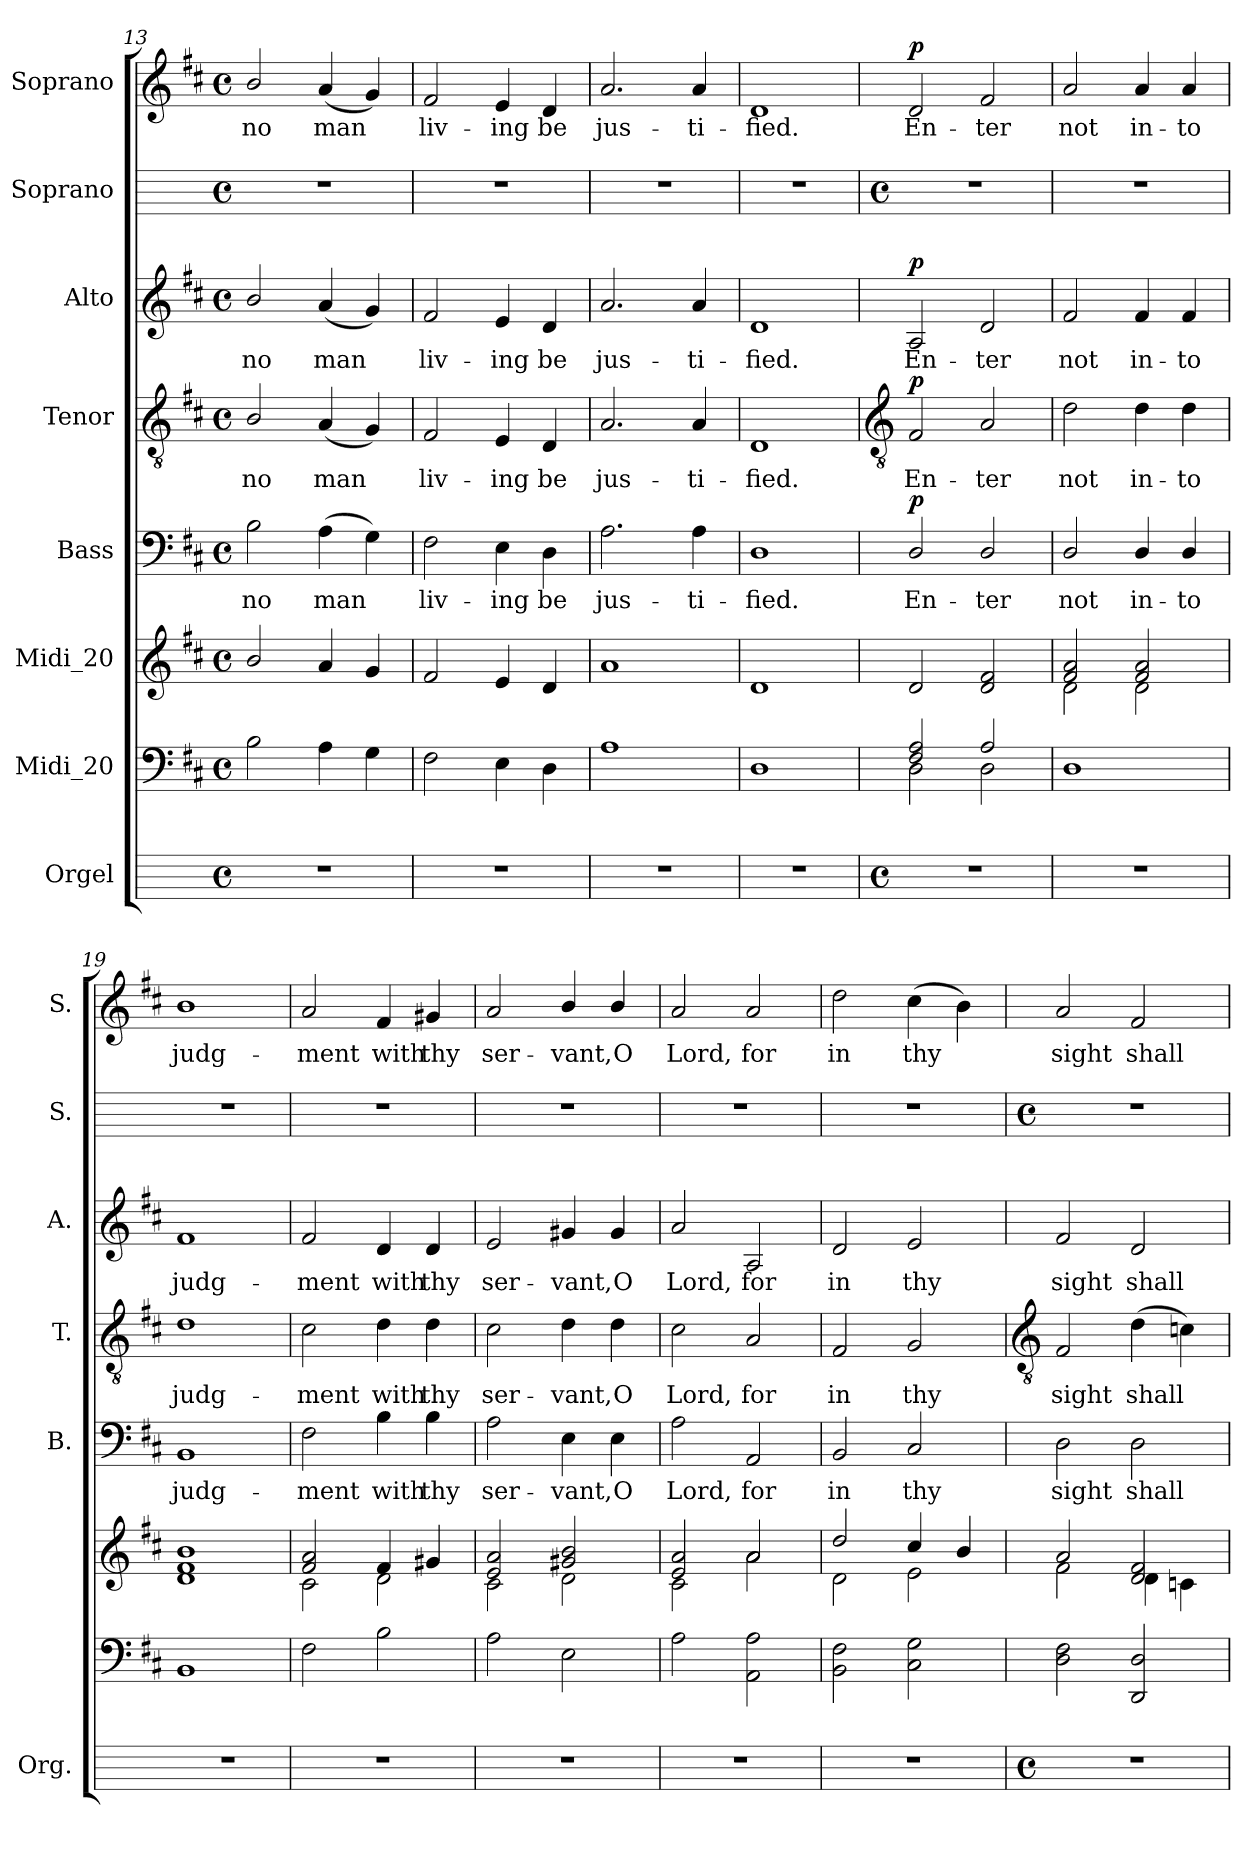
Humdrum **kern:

**kern	**kern	**kern	**kern	**text	**dynam	**kern	**text	**dynam	**kern	**text	**dynam	**kern	**kern	**text	**dynam
*part8	*part7	*part6	*part5	*part5	*part5	*part4	*part4	*part4	*part3	*part3	*part3	*part2	*part1	*part1	*part1
*staff8	*staff7	*staff6	*staff5	*staff5	*staff5	*staff4	*staff4	*staff4	*staff3	*staff3	*staff3	*staff2	*staff1	*staff1	*staff1
*I"Orgel	*I"Midi_20	*I"Midi_20	*I"Bass	*	*	*I"Tenor	*	*	*I"Alto	*	*	*I"Soprano	*I"Soprano	*	*
*I'Org.	*	*	*I'B.	*	*	*I'T.	*	*	*I'A.	*	*	*I'S.	*I'S.	*	*
*	*clefF4	*clefG2	*clefF4	*	*	*clefGv2	*	*	*clefG2	*	*	*	*clefG2	*	*
*	*k[f#c#]	*k[f#c#]	*k[f#c#]	*	*	*k[f#c#]	*	*	*k[f#c#]	*	*	*	*k[f#c#]	*	*
*	*D:	*D:	*D:	*	*	*D:	*	*	*D:	*	*	*	*D:	*	*
*M4/4	*M4/4	*M4/4	*M4/4	*	*	*M4/4	*	*	*M4/4	*	*	*M4/4	*M4/4	*	*
*met(c)	*met(c)	*met(c)	*met(c)	*	*	*met(c)	*	*	*met(c)	*	*	*met(c)	*met(c)	*	*
=13	=13	=13	=13	=13	=13	=13	=13	=13	=13	=13	=13	=13	=13	=13	=13
*	*^	*^	*	*	*	*	*	*	*	*	*	*	*	*	*
*	*	*^	*	*	*	*	*	*	*	*	*	*	*	*	*	*	*
!	!	!	!	!	!	!	!LO:LY:b	!	!	!LO:LY:b	!	!	!LO:LY:b	!	!	!	!LO:LY:b	!
1r	2B\	1ryy	1ryy	2b/	1ryy	2B\	no	.	2B/	no	.	2b/	no	.	1r	2b/	no	.
!	!	!	!	!	!	!	!LO:LY:b	!	!	!LO:LY:b	!	!	!LO:LY:b	!	!	!	!LO:LY:b	!
.	4A\	.	.	4a/	.	(>4A	man	.	(<4A	man	.	(<4a	man	.	.	(<4a	man	.
.	4G\	.	.	4g/	.	4G)	.	.	4G)	.	.	4g)	.	.	.	4g)	.	.
=14	=14	=14	=14	=14	=14	=14	=14	=14	=14	=14	=14	=14	=14	=14	=14	=14	=14	=14
!	!	!	!	!	!	!	!LO:LY:b	!	!	!LO:LY:b	!	!	!LO:LY:b	!	!	!	!LO:LY:b	!
1r	2F#\	1ryy	1ryy	2f#/	1ryy	2F#	liv-	.	2F#	liv-	.	2f#	liv-	.	1r	2f#	liv-	.
!	!	!	!	!	!	!	!LO:LY:b	!	!	!LO:LY:b	!	!	!LO:LY:b	!	!	!	!LO:LY:b	!
.	4E\	.	.	4e/	.	4E	-ing	.	4E	-ing	.	4e	-ing	.	.	4e	-ing	.
!	!	!	!	!	!	!	!LO:LY:b	!	!	!LO:LY:b	!	!	!LO:LY:b	!	!	!	!LO:LY:b	!
.	4D\	.	.	4d/	.	4D	be	.	4D	be	.	4d	be	.	.	4d	be	.
=15	=15	=15	=15	=15	=15	=15	=15	=15	=15	=15	=15	=15	=15	=15	=15	=15	=15	=15
!	!	!	!	!	!	!	!LO:LY:b	!	!	!LO:LY:b	!	!	!LO:LY:b	!	!	!	!LO:LY:b	!
1r	1A/	1ryy	1ryy	1a/	1ryy	2.A	jus-	.	2.A	jus-	.	2.a	jus-	.	1r	2.a	jus-	.
!	!	!	!	!	!	!	!LO:LY:b	!	!	!LO:LY:b	!	!	!LO:LY:b	!	!	!	!LO:LY:b	!
.	.	.	.	.	.	4A	-ti-	.	4A	-ti-	.	4a	-ti-	.	.	4a	-ti-	.
=16	=16	=16	=16	=16	=16	=16	=16	=16	=16	=16	=16	=16	=16	=16	=16	=16	=16	=16
!	!	!	!	!	!	!	!LO:LY:b	!	!	!LO:LY:b	!	!	!LO:LY:b	!	!	!	!LO:LY:b	!
1r	1D/	1ryy	1ryy	1d/	1ryy	1D	-fied.	.	1D	-fied.	.	1d	-fied.	.	1r	1d	-fied.	.
!!LO:LB:g=z
=17	=17	=17	=17	=17	=17	=17	=17	=17	=17	=17	=17	=17	=17	=17	=17	=17	=17	=17
*	*	*	*	*	*	*	*	*	*clefGv2	*	*	*	*	*	*	*	*	*
*M4/4	*	*	*	*	*	*	*	*	*	*	*	*	*	*	*M4/4	*	*	*
*met(c)	*	*	*	*	*	*	*	*	*	*	*	*	*	*	*met(c)	*	*	*
!	!	!	!	!	!	!	!LO:LY:b	!LO:DY:a	!	!LO:LY:b	!LO:DY:a	!	!LO:LY:b	!LO:DY:a	!	!	!LO:LY:b	!LO:DY:a
1r	2F#/ 2A/	2D\	1ryy	2d/	1ryy	2D/	En-	p	2F#	En-	p	2A	En-	p	1r	2d	En-	p
!	!	!	!	!	!	!	!LO:LY:b	!	!	!LO:LY:b	!	!	!LO:LY:b	!	!	!	!LO:LY:b	!
.	2A/	2D\	.	2d/ 2f#/	.	2D/	-ter	.	2A	-ter	.	2d	-ter	.	.	2f#	-ter	.
=18	=18	=18	=18	=18	=18	=18	=18	=18	=18	=18	=18	=18	=18	=18	=18	=18	=18	=18
!	!	!	!	!	!	!	!LO:LY:b	!	!	!LO:LY:b	!	!	!LO:LY:b	!	!	!	!LO:LY:b	!
1r	1ryy	1D\	1ryy	2f#/ 2a/	2d\	2D/	not	.	2d	not	.	2f#	not	.	1r	2a	not	.
!	!	!	!	!	!	!	!LO:LY:b	!	!	!LO:LY:b	!	!	!LO:LY:b	!	!	!	!LO:LY:b	!
.	.	.	.	2f#/ 2a/	2d\	4D/	in-	.	4d	in-	.	4f#	in-	.	.	4a	in-	.
!	!	!	!	!	!	!	!LO:LY:b	!	!	!LO:LY:b	!	!	!LO:LY:b	!	!	!	!LO:LY:b	!
.	.	.	.	.	.	4D/	-to	.	4d	-to	.	4f#	-to	.	.	4a	-to	.
=19	=19	=19	=19	=19	=19	=19	=19	=19	=19	=19	=19	=19	=19	=19	=19	=19	=19	=19
!	!	!	!	!	!	!	!LO:LY:b	!	!	!LO:LY:b	!	!	!LO:LY:b	!	!	!	!LO:LY:b	!
1r	1ryy	1BB\	1ryy	1b/	1d\ 1f#\	1BB	judg-	.	1d	judg-	.	1f#	judg-	.	1r	1b	judg-	.
=20	=20	=20	=20	=20	=20	=20	=20	=20	=20	=20	=20	=20	=20	=20	=20	=20	=20	=20
!	!	!	!	!	!	!	!LO:LY:b	!	!	!LO:LY:b	!	!	!LO:LY:b	!	!	!	!LO:LY:b	!
1r	1ryy	2F#\	1ryy	2f#/ 2a/	2c#\	2F#	-ment	.	2c#	-ment	.	2f#	-ment	.	1r	2a	-ment	.
!	!	!	!	!	!	!	!LO:LY:b	!	!	!LO:LY:b	!	!	!LO:LY:b	!	!	!	!LO:LY:b	!
.	.	2B\	.	4f#/	2d\	4B	with	.	4d	with	.	4d	with	.	.	4f#	with	.
!	!	!	!	!	!	!	!LO:LY:b	!	!	!LO:LY:b	!	!	!LO:LY:b	!	!	!	!LO:LY:b	!
.	.	.	.	4g#X/	.	4B	thy	.	4d	thy	.	4d	thy	.	.	4g#X	thy	.
=21	=21	=21	=21	=21	=21	=21	=21	=21	=21	=21	=21	=21	=21	=21	=21	=21	=21	=21
!	!	!	!	!	!	!	!LO:LY:b	!	!	!LO:LY:b	!	!	!LO:LY:b	!	!	!	!LO:LY:b	!
1r	1ryy	2A\	1ryy	2e/ 2a/	2c#\	2A	ser-	.	2c#	ser-	.	2e	ser-	.	1r	2a	ser-	.
!	!	!	!	!	!	!	!LO:LY:b	!	!	!LO:LY:b	!	!	!LO:LY:b	!	!	!	!LO:LY:b	!
.	.	2E\	.	2g#X/ 2b/	2d\	4E	-vant,	.	4d	-vant,	.	4g#X	-vant,	.	.	4b/	-vant,	.
!	!	!	!	!	!	!	!LO:LY:b	!	!	!LO:LY:b	!	!	!LO:LY:b	!	!	!	!LO:LY:b	!
.	.	.	.	.	.	4E	O	.	4d	O	.	4g#	O	.	.	4b/	O	.
=22	=22	=22	=22	=22	=22	=22	=22	=22	=22	=22	=22	=22	=22	=22	=22	=22	=22	=22
!	!	!	!	!	!	!	!LO:LY:b	!	!	!LO:LY:b	!	!	!LO:LY:b	!	!	!	!LO:LY:b	!
1r	1ryy	2A\	1ryy	2e/ 2a/	2c#\	2A	Lord,	.	2c#	Lord,	.	2a	Lord,	.	1r	2a	Lord,	.
!	!	!	!	!	!	!	!LO:LY:b	!	!	!LO:LY:b	!	!	!LO:LY:b	!	!	!	!LO:LY:b	!
.	.	2AA\ 2A\	.	2a/	2a\	2AA	for	.	2A	for	.	2A	for	.	.	2a	for	.
=23	=23	=23	=23	=23	=23	=23	=23	=23	=23	=23	=23	=23	=23	=23	=23	=23	=23	=23
!	!	!	!	!	!	!	!LO:LY:b	!	!	!LO:LY:b	!	!	!LO:LY:b	!	!	!	!LO:LY:b	!
1r	2BB\ 2F#\	1ryy	1ryy	2dd/	2d\	2BB	in	.	2F#	in	.	2d	in	.	1r	2dd	in	.
!	!	!	!	!	!	!	!LO:LY:b	!	!	!LO:LY:b	!	!	!LO:LY:b	!	!	!	!LO:LY:b	!
.	2C#\ 2G\	.	.	4cc#/	2e\	2C#	thy	.	2G	thy	.	2e	thy	.	.	(>4cc#	thy	.
.	.	.	.	4b/	.	.	.	.	.	.	.	.	.	.	.	4b\)	.	.
*	*v	*v	*v	*	*	*	*	*	*	*	*	*	*	*	*	*	*	*
!!LO:LB:g=z
=24	=24	=24	=24	=24	=24	=24	=24	=24	=24	=24	=24	=24	=24	=24	=24	=24
*	*	*	*	*	*	*	*clefGv2	*	*	*	*	*	*	*	*	*
*M4/4	*	*	*	*	*	*	*	*	*	*	*	*	*M4/4	*	*	*
*met(c)	*	*	*	*	*	*	*	*	*	*	*	*	*met(c)	*	*	*
*	*^	*	*	*	*	*	*	*	*	*	*	*	*	*	*	*
!	!	!	!	!	!	!LO:LY:b	!	!	!LO:LY:b	!	!	!LO:LY:b	!	!	!	!LO:LY:b	!
1r	2D\ 2F#\	1ryy	2a/	2f#\	2D	sight	.	2F#	sight	.	2f#	sight	.	1r	2a	sight	.
!	!	!	!	!	!	!LO:LY:b	!	!	!LO:LY:b	!	!	!LO:LY:b	!	!	!	!LO:LY:b	!
.	2DD/ 2D/	.	2d/ 2f#/	4d\	2D	shall	.	(>4d	shall	.	2d	shall	.	.	2f#	shall	.
.	.	.	.	4cn\	.	.	.	4cn)	.	.	.	.	.	.	.	.	.
*	*v	*v	*	*	*	*	*	*	*	*	*	*	*	*	*	*	*
*	*	*v	*v	*	*	*	*	*	*	*	*	*	*	*	*	*
=	=	=	=	=	=	=	=	=	=	=	=	=	=	=	=
*-	*-	*-	*-	*-	*-	*-	*-	*-	*-	*-	*-	*-	*-	*-	*-
